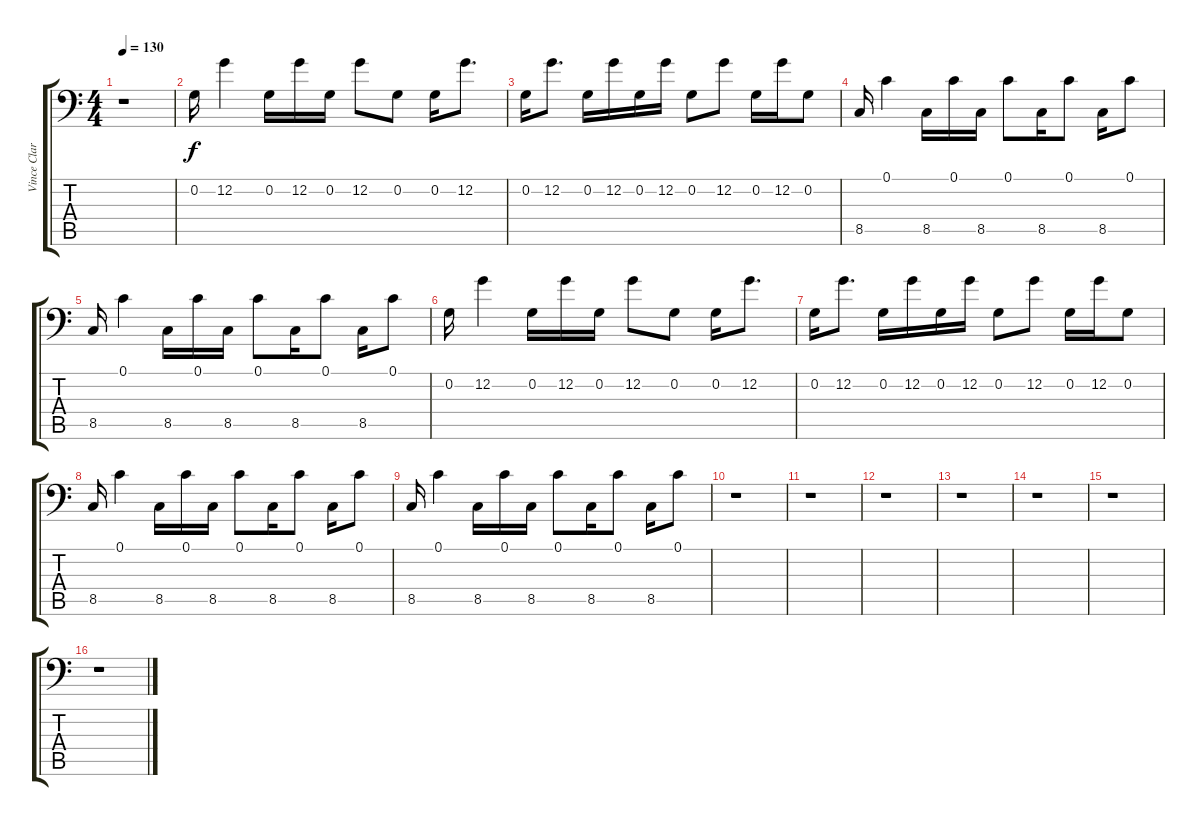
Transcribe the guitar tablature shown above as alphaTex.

\track ("Vince Clarke" "Vince Clar") {instrument synthbass1}
\staff {score tabs}
\tuning (C3 G2 D2 A1 E1 B0) {hide}
\ts (4 4)
\tempo 130
\clef f4
\ks c
r.1{dy f} |
0.2.16 12.2.4 0.2.16 12.2.16 0.2.16 12.2.8 0.2.8 0.2.16 12.2.8{d} |
0.2.16 12.2.8{d} 0.2.16 12.2.16 0.2.16 12.2.16 0.2.8 12.2.8 0.2.16 12.2.16 0.2.8 |
8.5.16 0.1.4 8.5.16 0.1.16 8.5.16 0.1.8 8.5.16 0.1.8 8.5.16 0.1.8 |
8.5.16 0.1.4 8.5.16 0.1.16 8.5.16 0.1.8 8.5.16 0.1.8 8.5.16 0.1.8 |
0.2.16 12.2.4 0.2.16 12.2.16 0.2.16 12.2.8 0.2.8 0.2.16 12.2.8{d} |
0.2.16 12.2.8{d} 0.2.16 12.2.16 0.2.16 12.2.16 0.2.8 12.2.8 0.2.16 12.2.16 0.2.8 |
8.5.16 0.1.4 8.5.16 0.1.16 8.5.16 0.1.8 8.5.16 0.1.8 8.5.16 0.1.8 |
8.5.16 0.1.4 8.5.16 0.1.16 8.5.16 0.1.8 8.5.16 0.1.8 8.5.16 0.1.8 |
r.1 |
r.1 |
r.1 |
r.1 |
r.1 |
r.1 |
r.1
